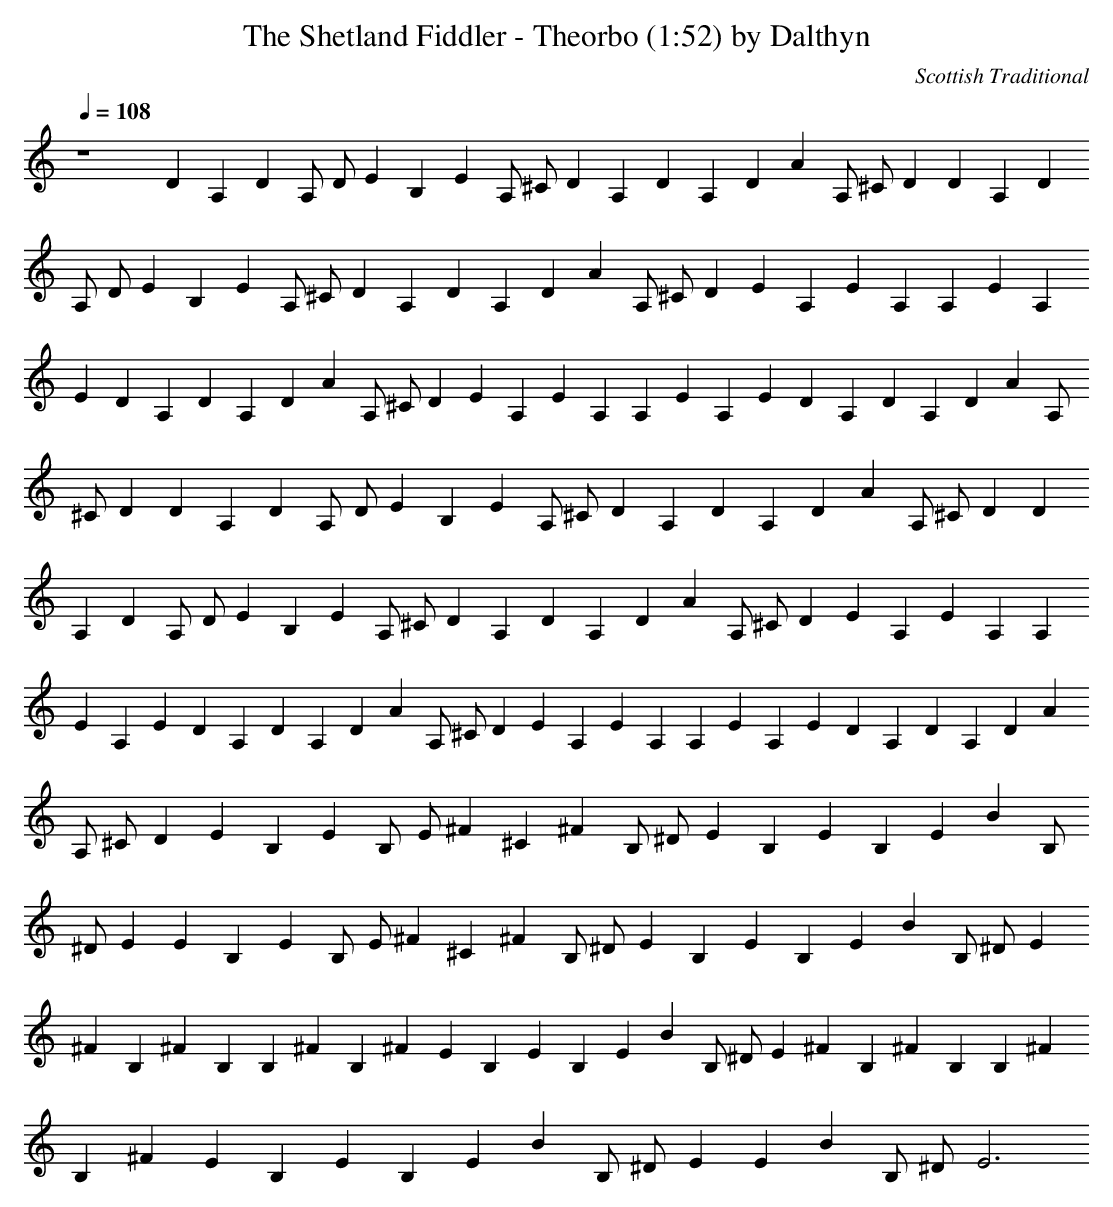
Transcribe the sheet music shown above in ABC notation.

X:1
T:The Shetland Fiddler - Theorbo (1:52) by Dalthyn
C:Scottish Traditional
L:1/4
Q:108
K:C
z4 D A, D A,/2 D/2 E B, E A,/2 ^C/2 D A, D A, D A A,/2 ^C/2 D D A, D
A,/2 D/2 E B, E A,/2 ^C/2 D A, D A, D A A,/2 ^C/2 D E A, E A, A, E A,
E D A, D A, D A A,/2 ^C/2 D E A, E A, A, E A, E D A, D A, D A A,/2
^C/2 D D A, D A,/2 D/2 E B, E A,/2 ^C/2 D A, D A, D A A,/2 ^C/2 D D
A, D A,/2 D/2 E B, E A,/2 ^C/2 D A, D A, D A A,/2 ^C/2 D E A, E A, A,
E A, E D A, D A, D A A,/2 ^C/2 D E A, E A, A, E A, E D A, D A, D A
A,/2 ^C/2 D E B, E B,/2 E/2 ^F ^C ^F B,/2 ^D/2 E B, E B, E B B,/2
^D/2 E E B, E B,/2 E/2 ^F ^C ^F B,/2 ^D/2 E B, E B, E B B,/2 ^D/2 E
^F B, ^F B, B, ^F B, ^F E B, E B, E B B,/2 ^D/2 E ^F B, ^F B, B, ^F
B, ^F E B, E B, E B B,/2 ^D/2 E E B B,/2 ^D/2 E3
